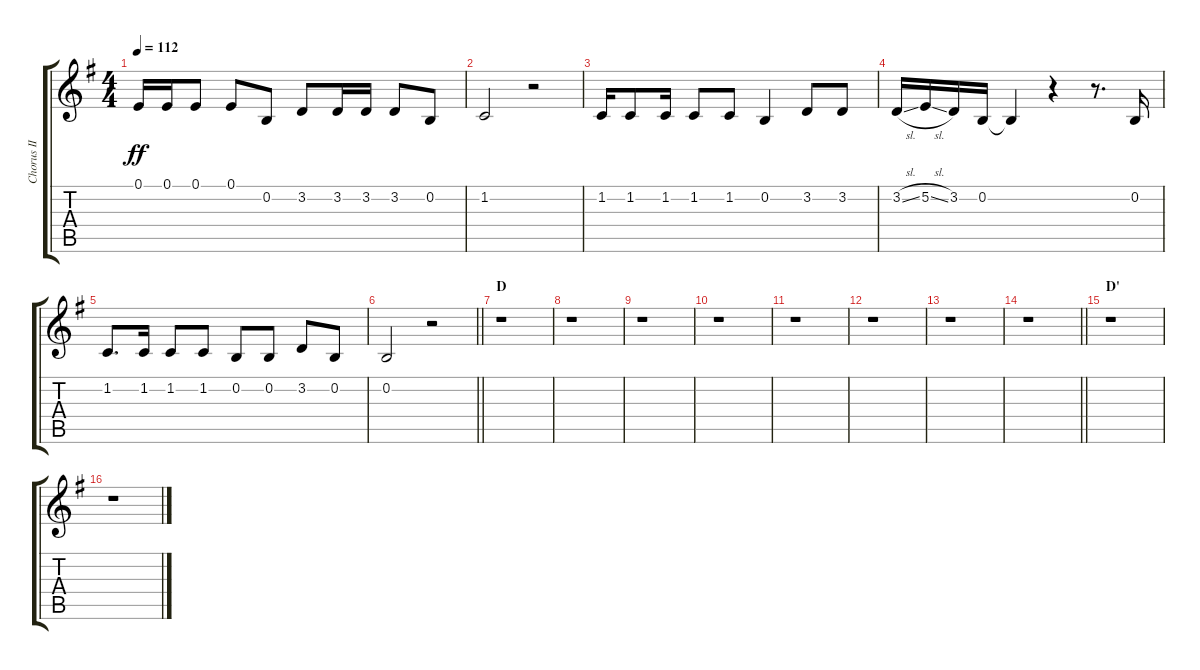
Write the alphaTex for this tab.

\track ("Chorus II" "Chorus II") {instrument voiceoohs}
\staff {score tabs}
\tuning (E4 B3 G3 D3 A2 E2) {hide}
\ts (4 4)
\tempo 112
\clef g2
\ks g
0.1.16{dy ff} 0.1.16 0.1.8 0.1.8 0.2.8 3.2.8 3.2.16 3.2.16 3.2.8 0.2.8 |
1.2.2 r.2 |
1.2.16 1.2.8 1.2.16 1.2.8 1.2.8 0.2.4 3.2.8 3.2.8 |
3.2{sl}.16 5.2{sl}.16 3.2.16 0.2.16 0.2{t}.4 r.4 r.8{d} 0.2.16 |
1.2.8{d} 1.2.16 1.2.8 1.2.8 0.2.8 0.2.8 3.2.8 0.2.8 |
\barLineRight lightlight
0.2.2 r.2 |
\section ("" "D")
r.1 |
r.1 |
r.1 |
r.1 |
r.1 |
r.1 |
r.1 |
\barLineRight lightlight
r.1 |
\section ("" "D'")
r.1 |
r.1
